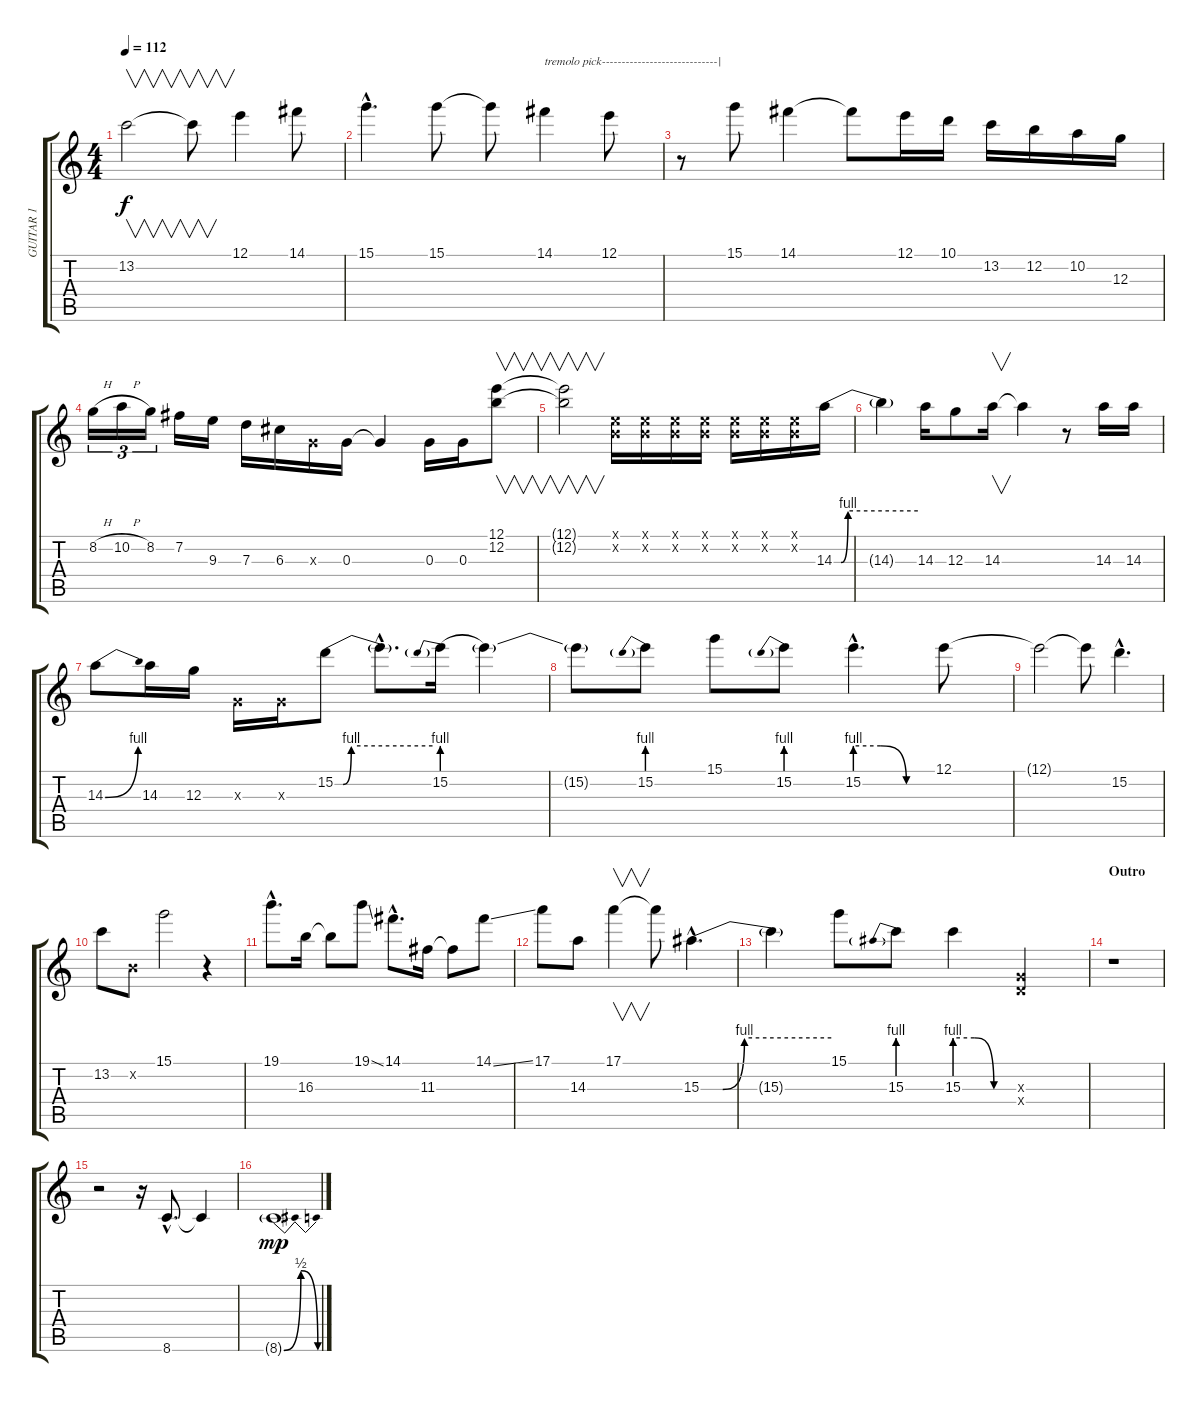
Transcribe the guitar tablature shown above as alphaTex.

\track ("GUITAR 1" "GUITAR 1") {instrument distortionguitar}
\staff {score tabs}
\tuning (E4 B3 G3 D3 A2 E2) {hide}
\ts (4 4)
\tempo 112
\clef g2
\ks c
13.2{t}.2{v dy f} 13.2{t}.8{v} 12.1.4 14.1.8 |
15.1{hac}.4{d} 15.1.8 15.1{t}.8 14.1.4{txt "tremolo pick-----------------------------|"} 12.1.8 |
r.8 15.1.8 14.1.4 14.1{t}.8 12.1.16 10.1.16 13.2.16 12.2.16 10.2.16 12.3.16 |
8.2{h}.16{tu (3 2)} 10.2{h}.16{tu (3 2)} 8.2.16{tu (3 2)} 7.2.16 9.3.16 7.3.16 6.3.16 0.3{x}.16 0.3.16 0.3{t}.4 0.3.16 0.3.16 (12.1 12.2).8{v} |
(12.1{t} 12.2{t}).2{v} (0.1{x} 0.2{x}).16 (0.1{x} 0.2{x}).16 (0.1{x} 0.2{x}).16 (0.1{x} 0.2{x}).16 (0.1{x} 0.2{x}).16 (0.1{x} 0.2{x}).16 (0.1{x} 0.2{x}).16 14.3{be (custom 0 0 5 0 10 4 60 4)}.16 |
14.3{t}.4 14.3.16 12.3.8 14.3.16{v} 14.3{t}.4 r.8 14.3.16 14.3.16 |
14.3{be (bend 0 0 60 4)}.8 14.3.16 12.3.16 0.3{x}.16 0.3{x}.16 15.2{be (custom 0 0 5 0 10 4 60 4)}.8 15.2{hac t}.8{d} 15.2{be (prebend 0 4 60 4)}.16 15.2{t}.4 |
15.2{t}.8 15.2{be (prebend 0 4 60 4)}.8 15.1.8 15.2{be (prebend 0 4 60 4)}.8 15.2{be (custom 0 4 20 4 40 0 60 0) hac}.4{d} 12.1.8 |
12.1{t}.2 12.1{t}.8 15.2{hac}.4{d} |
13.2.8 0.2{x}.8 15.1.2 r.4 |
19.1{hac}.8{d} 16.3.16 16.3{t}.8 19.1{ss}.8 14.1{hac}.8{d} 11.3.16 11.3{t}.8 14.1{ss}.8 |
17.1.8 14.3.8 17.1.4{v} 17.1{t}.8 15.3{be (custom 0 0 10 0 20 4 60 4) hac}.4{d} |
15.3{t}.4 15.1.8 15.3{be (prebend 0 4 60 4)}.8 15.3{be (custom 0 4 20 4 40 0 60 0)}.4 (0.3{x} 0.4{x}).4 |
\section ("" "Outro")
r.1 |
r.2 r.16 8.6{hac}.8{d} 8.6{t}.4 |
8.6{be (bendrelease 0 0 50 2 50 2 60 0) g}.1{dy mp}
